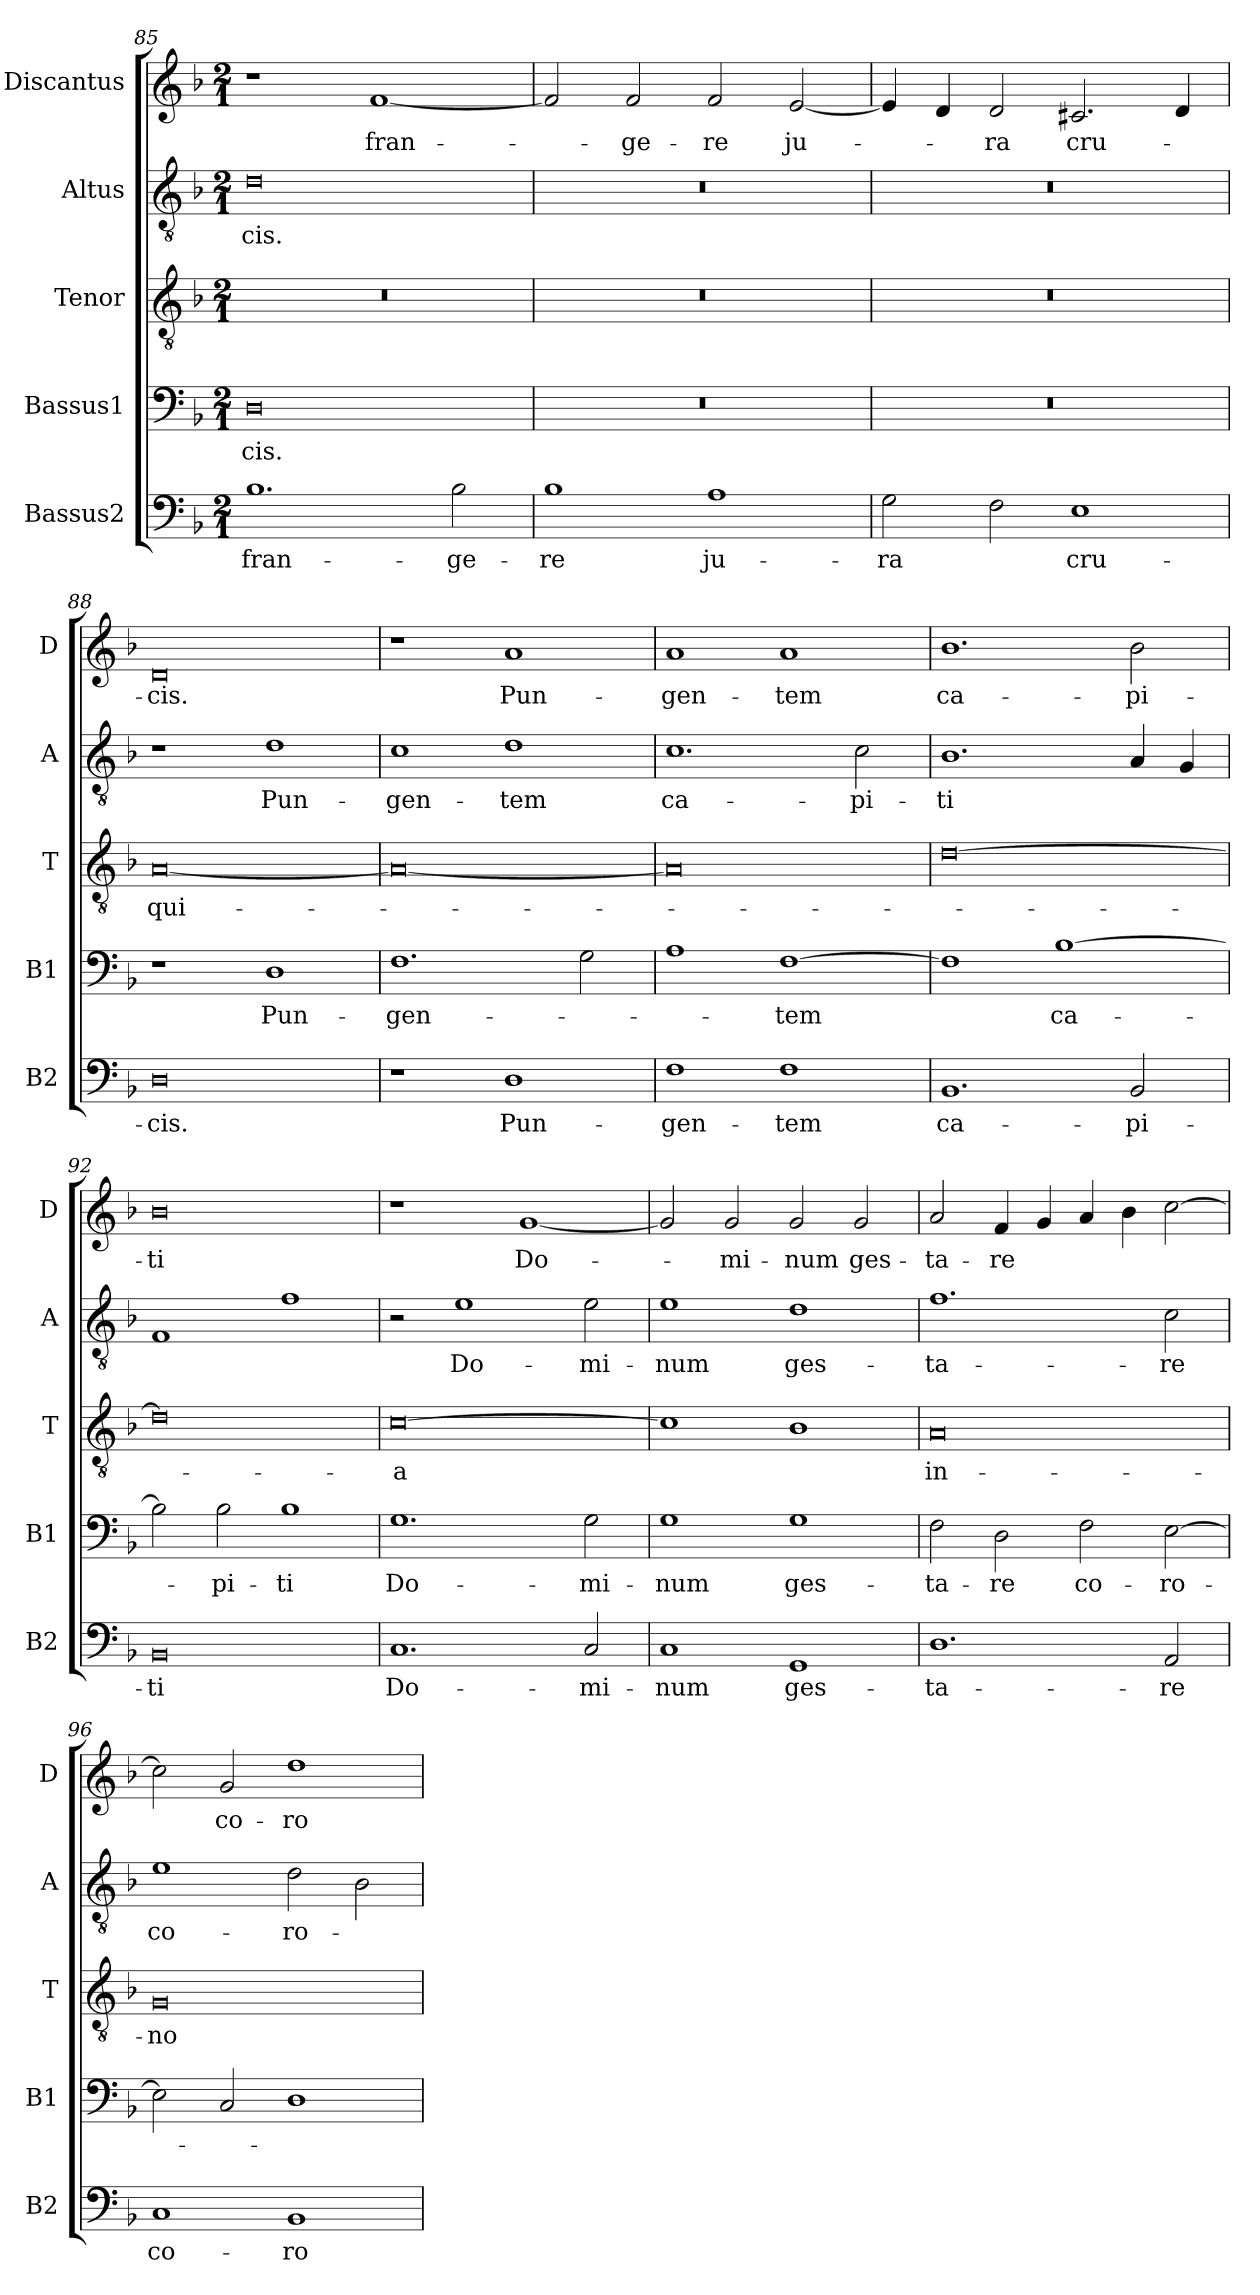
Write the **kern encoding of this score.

**kern	**text	**kern	**text	**kern	**text	**kern	**text	**kern	**text
*part5	*part5	*part4	*part4	*part3	*part3	*part2	*part2	*part1	*part1
*staff5	*staff5	*staff4	*staff4	*staff3	*staff3	*staff2	*staff2	*staff1	*staff1
*I"Bassus2	*	*I"Bassus1	*	*I"Tenor	*	*I"Altus	*	*I"Discantus	*
*I'B2	*	*I'B1	*	*I'T	*	*I'A	*	*I'D	*
*clefF4	*	*clefF4	*	*clefGv2	*	*clefGv2	*	*clefG2	*
*k[b-]	*	*k[b-]	*	*k[b-]	*	*k[b-]	*	*k[b-]	*
*M2/1	*	*M2/1	*	*M2/1	*	*M2/1	*	*M2/1	*
=85	=85	=85	=85	=85	=85	=85	=85	=85	=85
1.B-	-fran-	0D	-cis.	0r	.	0d	-cis.	1r	.
.	.	.	.	.	.	.	.	[1f	fran-
2B-\	-ge-	.	.	.	.	.	.	.	.
=86	=86	=86	=86	=86	=86	=86	=86	=86	=86
1B-	-re	0r	.	0r	.	0r	.	2f/]	.
.	.	.	.	.	.	.	.	2f/	-ge-
1A	ju-	.	.	.	.	.	.	2f/	-re
.	.	.	.	.	.	.	.	[2e/	ju-
=87	=87	=87	=87	=87	=87	=87	=87	=87	=87
2G\	-ra	0r	.	0r	.	0r	.	4e/]	.
.	.	.	.	.	.	.	.	4d/	.
2F\	.	.	.	.	.	.	.	2d/	-ra
1E	cru-	.	.	.	.	.	.	2.c#X/	cru-
.	.	.	.	.	.	.	.	4d/	.
=88	=88	=88	=88	=88	=88	=88	=88	=88	=88
0D	-cis.	1r	.	[0A	qui-	1r	.	0d	-cis.
.	.	1D	Pun-	.	.	1d	Pun-	.	.
=89	=89	=89	=89	=89	=89	=89	=89	=89	=89
1r	.	1.F	-gen-	0A_	.	1c	-gen-	1r	.
1D	Pun-	.	.	.	.	1d	-tem	1a	Pun-
.	.	2G\	.	.	.	.	.	.	.
=90	=90	=90	=90	=90	=90	=90	=90	=90	=90
1F	-gen-	1A	.	0A]	.	1.c	ca-	1a	-gen-
1F	-tem	[1F	-tem	.	.	.	.	1a	-tem
.	.	.	.	.	.	2c\	-pi-	.	.
=91	=91	=91	=91	=91	=91	=91	=91	=91	=91
1.BB-	ca-	1F]	.	[0d	.	1.B-	-ti	1.b-	ca-
.	.	[1B-	ca-	.	.	.	.	.	.
2BB-/	-pi-	.	.	.	.	4A/	.	2b-\	-pi-
.	.	.	.	.	.	4G/	.	.	.
=92	=92	=92	=92	=92	=92	=92	=92	=92	=92
0BB-	-ti	2B-\]	.	0d]	.	1F	.	0b-	-ti
.	.	2B-\	-pi-	.	.	.	.	.	.
.	.	1B-	-ti	.	.	1f	.	.	.
=93	=93	=93	=93	=93	=93	=93	=93	=93	=93
1.C	Do-	1.G	Do-	[0c	-a	2r	.	1r	.
.	.	.	.	.	.	1e	Do-	.	.
.	.	.	.	.	.	.	.	[1g	Do-
2C/	-mi-	2G\	-mi-	.	.	2e\	-mi-	.	.
=94	=94	=94	=94	=94	=94	=94	=94	=94	=94
1C	-num	1G	-num	1c]	.	1e	-num	2g/]	.
.	.	.	.	.	.	.	.	2g/	-mi-
1GG	ges-	1G	ges-	1B-	.	1d	ges-	2g/	-num
.	.	.	.	.	.	.	.	2g/	ges-
=95	=95	=95	=95	=95	=95	=95	=95	=95	=95
1.D	-ta-	2F\	-ta-	0A	in-	1.f	-ta-	2a/	-ta-
.	.	2D\	-re	.	.	.	.	4f/	-re
.	.	.	.	.	.	.	.	4g/	.
.	.	2F\	co-	.	.	.	.	4a/	.
.	.	.	.	.	.	.	.	4b-\	.
2AA/	-re	[2E\	-ro-	.	.	2c\	-re	[2cc\	.
=96	=96	=96	=96	=96	=96	=96	=96	=96	=96
1C	co-	2E\]	.	0G	-no-	1e	co-	2cc\]	.
.	.	2C/	.	.	.	.	.	2g/	co-
1BB-	-ro-	1D	.	.	.	2d\	-ro-	1dd	-ro-
.	.	.	.	.	.	2B-\	.	.	.
=	=	=	=	=	=	=	=	=	=
*-	*-	*-	*-	*-	*-	*-	*-	*-	*-
